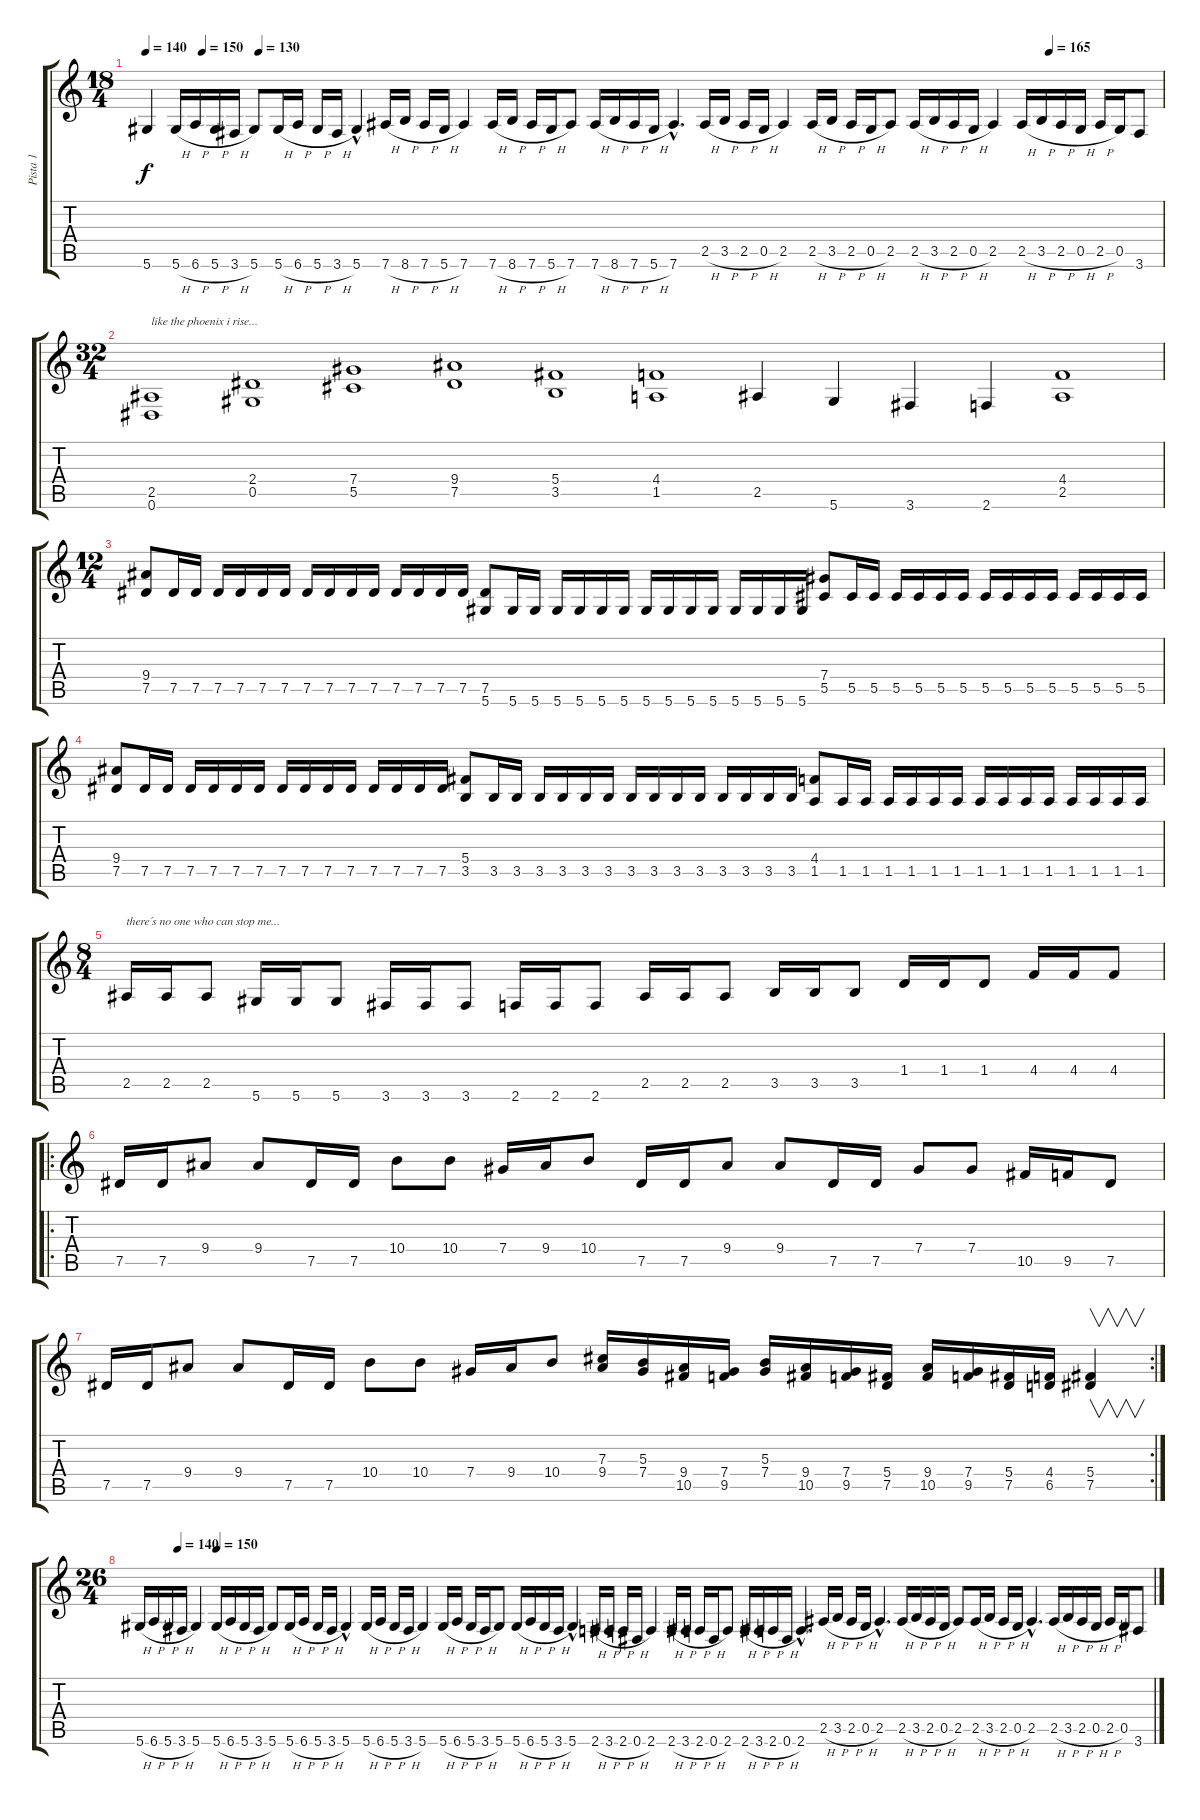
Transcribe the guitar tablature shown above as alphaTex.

\track ("Pista 1" "Pista 1") {instrument distortionguitar}
\staff {score tabs}
\tuning (Eb4 Bb3 Gb3 Db3 Ab2 Eb2) {hide}
\ts (18 4)
\tempo 140
\tempo (150 0.05555555555555555)
\tempo (130 0.1111111111111111)
\tempo (165 0.8888888888888888)
\clef g2
\ks c
5.6.4{dy f} 5.6{h}.16 6.6{h}.16 5.6{h}.16 3.6{h}.16 5.6.8 5.6{h}.16 6.6{h}.16 5.6{h}.16 3.6{h}.16 5.6{hac}.4 7.6{h}.16 8.6{h}.16 7.6{h}.16 5.6{h}.16 7.6.4 7.6{h}.16 8.6{h}.16 7.6{h}.16 5.6{h}.16 7.6.8 7.6{h}.16 8.6{h}.16 7.6{h}.16 5.6{h}.16 7.6{hac}.4{d} 2.5{h}.16 3.5{h}.16 2.5{h}.16 0.5{h}.16 2.5.4 2.5{h}.16 3.5{h}.16 2.5{h}.16 0.5{h}.16 2.5.8 2.5{h}.16 3.5{h}.16 2.5{h}.16 0.5{h}.16 2.5.4 2.5{h}.16 3.5{h}.16 2.5{h}.16 0.5{h}.16 2.5{h}.16 0.5.16 3.6.8 |
\ts (32 4)
(2.5 0.6).1{txt "like the phoenix i rise..."} (2.4 0.5).1 (7.4 5.5).1 (9.4 7.5).1 (5.4 3.5).1 (4.4 1.5).1 2.5.4 5.6.4 3.6.4 2.6.4 (4.4 2.5).1 |
\ts (12 4)
(9.4 7.5).8 7.5.16 7.5.16 7.5.16 7.5.16 7.5.16 7.5.16 7.5.16 7.5.16 7.5.16 7.5.16 7.5.16 7.5.16 7.5.16 7.5.16 (7.5 5.6).8 5.6.16 5.6.16 5.6.16 5.6.16 5.6.16 5.6.16 5.6.16 5.6.16 5.6.16 5.6.16 5.6.16 5.6.16 5.6.16 5.6.16 (7.4 5.5).8 5.5.16 5.5.16 5.5.16 5.5.16 5.5.16 5.5.16 5.5.16 5.5.16 5.5.16 5.5.16 5.5.16 5.5.16 5.5.16 5.5.16 |
(9.4 7.5).8 7.5.16 7.5.16 7.5.16 7.5.16 7.5.16 7.5.16 7.5.16 7.5.16 7.5.16 7.5.16 7.5.16 7.5.16 7.5.16 7.5.16 (5.4 3.5).8 3.5.16 3.5.16 3.5.16 3.5.16 3.5.16 3.5.16 3.5.16 3.5.16 3.5.16 3.5.16 3.5.16 3.5.16 3.5.16 3.5.16 (4.4 1.5).8 1.5.16 1.5.16 1.5.16 1.5.16 1.5.16 1.5.16 1.5.16 1.5.16 1.5.16 1.5.16 1.5.16 1.5.16 1.5.16 1.5.16 |
\ts (8 4)
2.5.16{txt "there´s no one who can stop me..."} 2.5.16 2.5.8 5.6.16 5.6.16 5.6.8 3.6.16 3.6.16 3.6.8 2.6.16 2.6.16 2.6.8 2.5.16 2.5.16 2.5.8 3.5.16 3.5.16 3.5.8 1.4.16 1.4.16 1.4.8 4.4.16 4.4.16 4.4.8 |
\ro
7.5.16 7.5.16 9.4.8 9.4.8 7.5.16 7.5.16 10.4.8 10.4.8 7.4.16 9.4.16 10.4.8 7.5.16 7.5.16 9.4.8 9.4.8 7.5.16 7.5.16 7.4.8 7.4.8 10.5.16 9.5.16 7.5.8 |
\rc 2
7.5.16 7.5.16 9.4.8 9.4.8 7.5.16 7.5.16 10.4.8 10.4.8 7.4.16 9.4.16 10.4.8 (7.3 9.4).16 (5.3 7.4).16 (9.4 10.5).16 (7.4 9.5).16 (5.3 7.4).16 (9.4 10.5).16 (7.4 9.5).16 (5.4 7.5).16 (9.4 10.5).16 (7.4 9.5).16 (5.4 7.5).16 (4.4 6.5).16 (5.4 7.5).4{v} |
\ts (26 4)
\tempo (140 0.038461538461538464)
\tempo (150 0.07692307692307693)
5.6{h}.16 6.6{h}.16 5.6{h}.16 3.6{h}.16 5.6.4 5.6{h}.16 6.6{h}.16 5.6{h}.16 3.6{h}.16 5.6.8 5.6{h}.16 6.6{h}.16 5.6{h}.16 3.6{h}.16 5.6{hac}.4 5.6{h}.16 6.6{h}.16 5.6{h}.16 3.6{h}.16 5.6.4 5.6{h}.16 6.6{h}.16 5.6{h}.16 3.6{h}.16 5.6.8 5.6{h}.16 6.6{h}.16 5.6{h}.16 3.6{h}.16 5.6{hac}.4{d} 2.6{h}.16 3.6{h}.16 2.6{h}.16 0.6{h}.16 2.6.4 2.6{h}.16 3.6{h}.16 2.6{h}.16 0.6{h}.16 2.6.8 2.6{h}.16 3.6{h}.16 2.6{h}.16 0.6{h}.16 2.6{hac}.4{d} 2.5{h}.16 3.5{h}.16 2.5{h}.16 0.5{h}.16 2.5{hac}.4{d} 2.5{h}.16 3.5{h}.16 2.5{h}.16 0.5{h}.16 2.5.8 2.5{h}.16 3.5{h}.16 2.5{h}.16 0.5{h}.16 2.5{hac}.4{d} 2.5{h}.16 3.5{h}.16 2.5{h}.16 0.5{h}.16 2.5{h}.16 0.5.16 3.6.8
